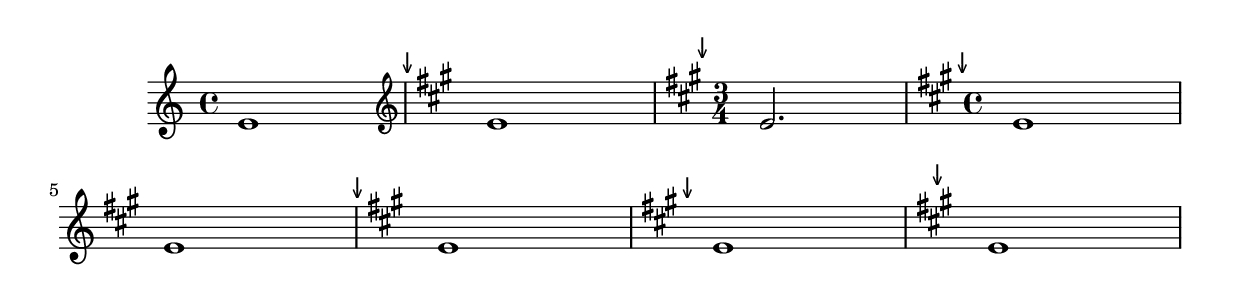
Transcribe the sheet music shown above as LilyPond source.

%% DO NOT EDIT this file manually; it is automatically
%% generated from LSR http://lsr.dsi.unimi.it
%% Make any changes in LSR itself, or in Documentation/snippets/new/ ,
%% and then run scripts/auxiliar/makelsr.py
%%
%% This file is in the public domain.
\version "2.17.6"

\header {
  lsrtags = "text"

  texidoc = "
If specified, text marks may be aligned with notation objects other
than bar lines.  These objects include @code{ambitus},
@code{breathing-sign}, @code{clef}, @code{custos}, @code{staff-bar},
@code{left-edge}, @code{key-cancellation}, @code{key-signature}, and
@code{time-signature}.



In such cases, text marks will be horizontally centered above the
object. However this can be changed, as demonstrated on the second line
of this example (in a score with multiple staves, this setting should
be done for all the staves).



"
  doctitle = "Aligning marks with various notation objects"
} % begin verbatim

\relative c' {
  e1

  % the RehearsalMark will be centered above the Clef
  \override Score.RehearsalMark.break-align-symbols = #'(clef)
  \key a \major
  \clef treble
  \mark \markup { \char ##x2193 }
  e1

  % the RehearsalMark will be centered above the TimeSignature
  \override Score.RehearsalMark.break-align-symbols = #'(time-signature)
  \key a \major
  \clef treble
  \time 3/4
  \mark \markup { \char ##x2193 }
  e2.

  % the RehearsalMark will be centered above the KeySignature
  \override Score.RehearsalMark.break-align-symbols = #'(key-signature)
  \key a \major
  \clef treble
  \time 4/4
  \mark \markup { \char ##x2193 }
  e1

  \break
  e1

  % the RehearsalMark will be aligned with the left edge of the KeySignature
  \once \override Score.KeySignature.break-align-anchor-alignment = #LEFT
  \mark \markup { \char ##x2193 }
  \key a \major
  e1

  % the RehearsalMark will be aligned with the right edge of the KeySignature
  \once \override Score.KeySignature.break-align-anchor-alignment = #RIGHT
  \key a \major
  \mark \markup { \char ##x2193 }
  e1

  % the RehearsalMark will be aligned with the left edge of the KeySignature
  % and then shifted right by one unit.
  \once \override Score.KeySignature.break-align-anchor = #1
  \key a \major
  \mark \markup { \char ##x2193 }
  e1
}
